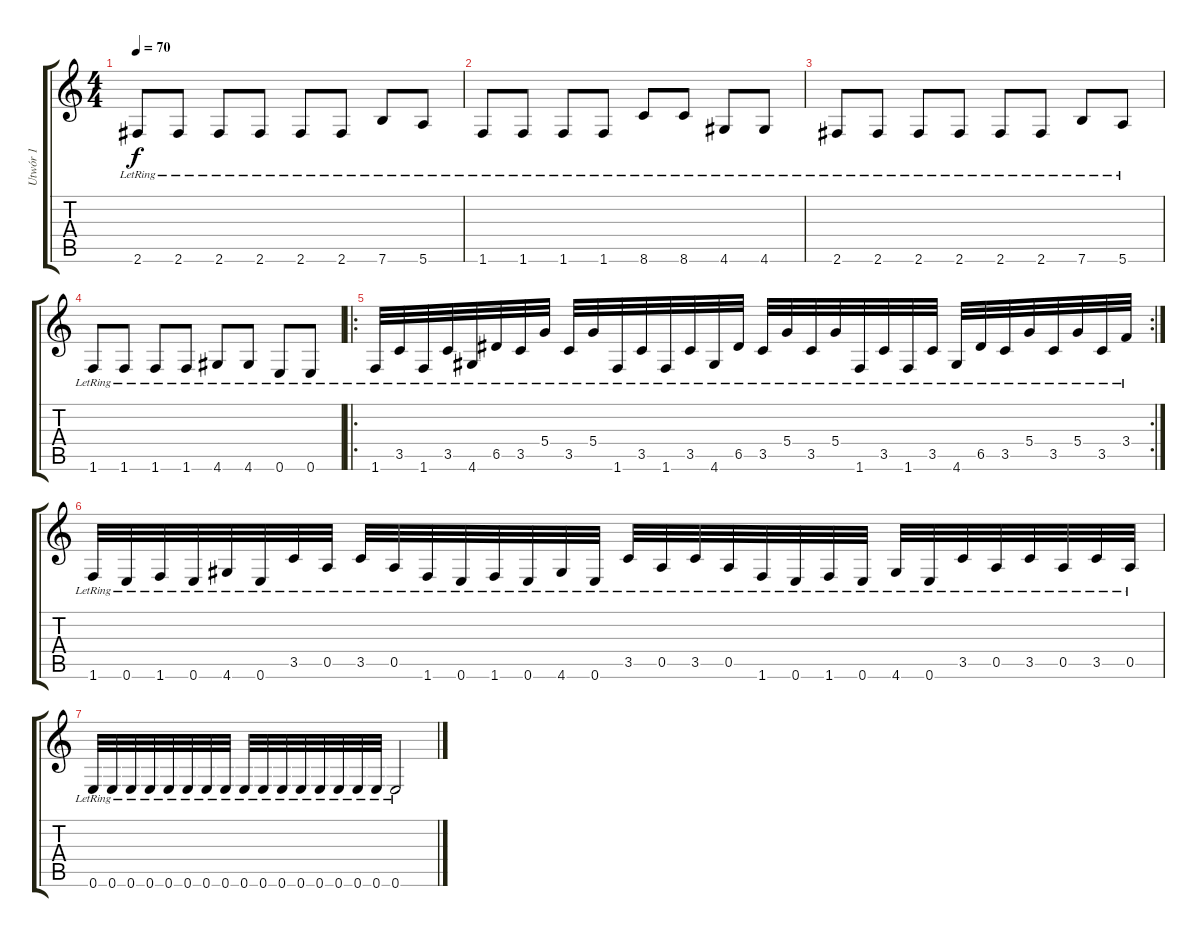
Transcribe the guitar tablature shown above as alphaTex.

\track ("Utwór 1" "Utwór 1") {instrument acousticguitarsteel}
\staff {score tabs}
\tuning (E4 B3 G3 D3 A2 E2) {hide}
\ts (4 4)
\tempo 70
\clef g2
\ks c
2.6{lr}.8{dy f} 2.6{lr}.8 2.6{lr}.8 2.6{lr}.8 2.6{lr}.8 2.6{lr}.8 7.6{lr}.8 5.6{lr}.8 |
1.6{lr}.8 1.6{lr}.8 1.6{lr}.8 1.6{lr}.8 8.6{lr}.8 8.6{lr}.8 4.6{lr}.8 4.6{lr}.8 |
2.6{lr}.8 2.6{lr}.8 2.6{lr}.8 2.6{lr}.8 2.6{lr}.8 2.6{lr}.8 7.6{lr}.8 5.6{lr}.8 |
1.6{lr}.8 1.6{lr}.8 1.6{lr}.8 1.6{lr}.8 4.6{lr}.8 4.6{lr}.8 0.6{lr}.8 0.6{lr}.8 |
\ro
\rc 2
1.6{lr}.32 3.5{lr}.32 1.6{lr}.32 3.5{lr}.32 4.6{lr}.32 6.5{lr}.32 3.5{lr}.32 5.4{lr}.32 3.5{lr}.32 5.4{lr}.32 1.6{lr}.32 3.5{lr}.32 1.6{lr}.32 3.5{lr}.32 4.6{lr}.32 6.5{lr}.32 3.5{lr}.32 5.4{lr}.32 3.5{lr}.32 5.4{lr}.32 1.6{lr}.32 3.5{lr}.32 1.6{lr}.32 3.5{lr}.32 4.6{lr}.32 6.5{lr}.32 3.5{lr}.32 5.4{lr}.32 3.5{lr}.32 5.4{lr}.32 3.5{lr}.32 3.4{lr}.32 |
1.6{lr}.32 0.6{lr}.32 1.6{lr}.32 0.6{lr}.32 4.6{lr}.32 0.6{lr}.32 3.5{lr}.32 0.5{lr}.32 3.5{lr}.32 0.5{lr}.32 1.6{lr}.32 0.6{lr}.32 1.6{lr}.32 0.6{lr}.32 4.6{lr}.32 0.6{lr}.32 3.5{lr}.32 0.5{lr}.32 3.5{lr}.32 0.5{lr}.32 1.6{lr}.32 0.6{lr}.32 1.6{lr}.32 0.6{lr}.32 4.6{lr}.32 0.6{lr}.32 3.5{lr}.32 0.5{lr}.32 3.5{lr}.32 0.5{lr}.32 3.5{lr}.32 0.5{lr}.32 |
0.6{lr}.32 0.6{lr}.32 0.6{lr}.32 0.6{lr}.32 0.6{lr}.32 0.6{lr}.32 0.6{lr}.32 0.6{lr}.32 0.6{lr}.32 0.6{lr}.32 0.6{lr}.32 0.6{lr}.32 0.6{lr}.32 0.6{lr}.32 0.6{lr}.32 0.6{lr}.32 0.6{lr}.2
